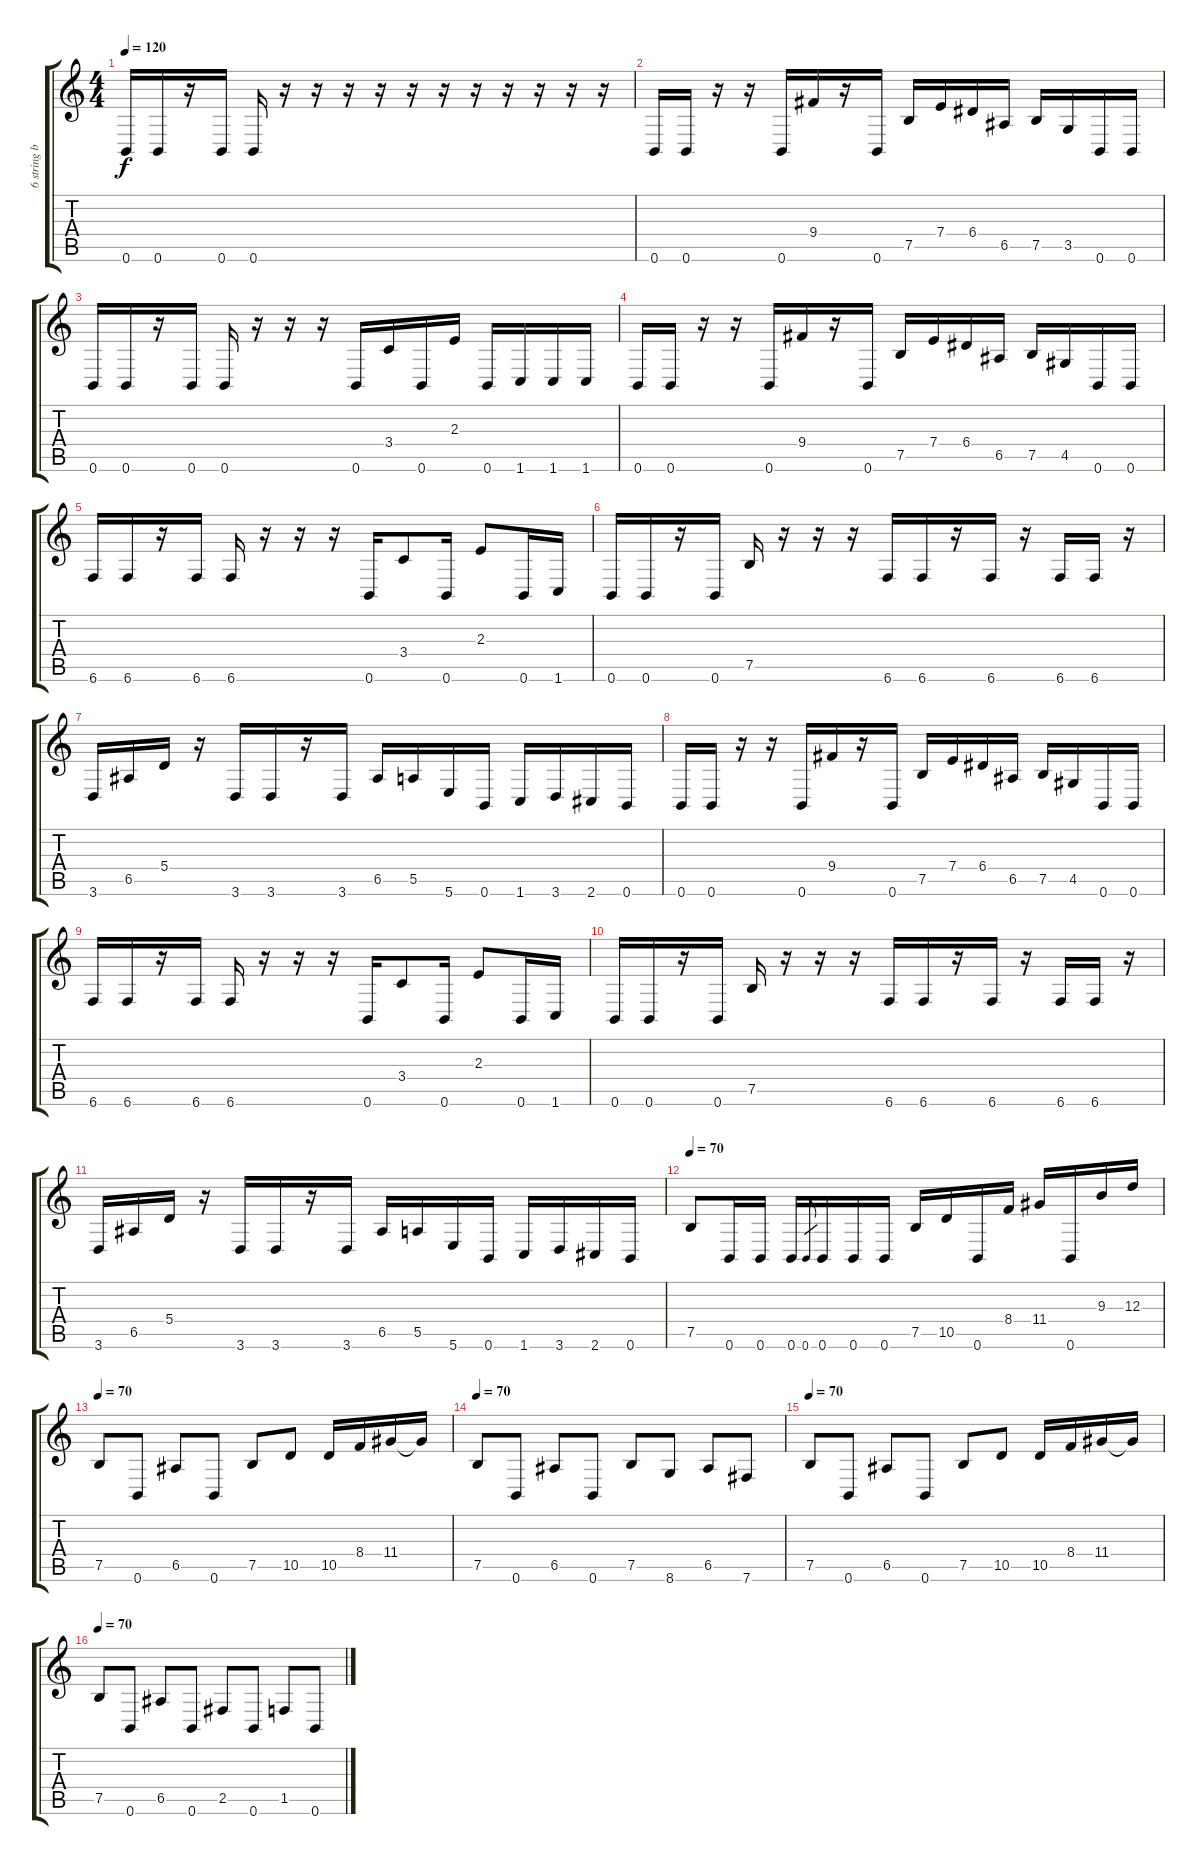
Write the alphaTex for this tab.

\track ("6 string bass" "6 string b") {instrument electricbasspick}
\staff {score tabs}
\tuning (B3 Gb3 D3 A2 E2 B1) {hide}
\ts (4 4)
\tempo 120
\clef g2
\ks c
0.6.16{dy f} 0.6.16 r.16 0.6.16 0.6.16 r.16 r.16 r.16 r.16 r.16 r.16 r.16 r.16 r.16 r.16 r.16 |
0.6.16 0.6.16 r.16 r.16 0.6.16 9.4.16 r.16 0.6.16 7.5.16 7.4.16 6.4.16 6.5.16 7.5.16 3.5.16 0.6.16 0.6.16 |
0.6.16 0.6.16 r.16 0.6.16 0.6.16 r.16 r.16 r.16 0.6.16 3.4.16 0.6.16 2.3.16 0.6.16 1.6.16 1.6.16 1.6.16 |
0.6.16 0.6.16 r.16 r.16 0.6.16 9.4.16 r.16 0.6.16 7.5.16 7.4.16 6.4.16 6.5.16 7.5.16 4.5.16 0.6.16 0.6.16 |
6.6.16 6.6.16 r.16 6.6.16 6.6.16 r.16 r.16 r.16 0.6.16 3.4.8 0.6.16 2.3.8 0.6.16 1.6.16 |
0.6.16 0.6.16 r.16 0.6.16 7.5.16 r.16 r.16 r.16 6.6.16 6.6.16 r.16 6.6.16 r.16 6.6.16 6.6.16 r.16 |
3.6.16 6.5.16 5.4.16 r.16 3.6.16 3.6.16 r.16 3.6.16 6.5.16 5.5.16 5.6.16 0.6.16 1.6.16 3.6.16 2.6.16 0.6.16 |
0.6.16 0.6.16 r.16 r.16 0.6.16 9.4.16 r.16 0.6.16 7.5.16 7.4.16 6.4.16 6.5.16 7.5.16 4.5.16 0.6.16 0.6.16 |
6.6.16 6.6.16 r.16 6.6.16 6.6.16 r.16 r.16 r.16 0.6.16 3.4.8 0.6.16 2.3.8 0.6.16 1.6.16 |
0.6.16 0.6.16 r.16 0.6.16 7.5.16 r.16 r.16 r.16 6.6.16 6.6.16 r.16 6.6.16 r.16 6.6.16 6.6.16 r.16 |
3.6.16 6.5.16 5.4.16 r.16 3.6.16 3.6.16 r.16 3.6.16 6.5.16 5.5.16 5.6.16 0.6.16 1.6.16 3.6.16 2.6.16 0.6.16 |
\tempo 70
7.5.8{instrument electricbasspick} 0.6.16 0.6.16 0.6.16 0.6.8{gr} 0.6.16 0.6.16 0.6.16 7.5.16 10.5.16 0.6.16 8.4.16 11.4.16 0.6.16 9.3.16 12.3.16 |
\tempo 70
7.5.8 0.6.8 6.5.8 0.6.8 7.5.8 10.5.8 10.5.16 8.4.16 11.4.16 11.4{t}.16 |
\tempo 70
7.5.8 0.6.8 6.5.8 0.6.8 7.5.8 8.6.8 6.5.8 7.6.8 |
\tempo 70
7.5.8 0.6.8 6.5.8 0.6.8 7.5.8 10.5.8 10.5.16 8.4.16 11.4.16 11.4{t}.16 |
\tempo 70
7.5.8 0.6.8 6.5.8 0.6.8 2.5.8 0.6.8 1.5.8 0.6.8
